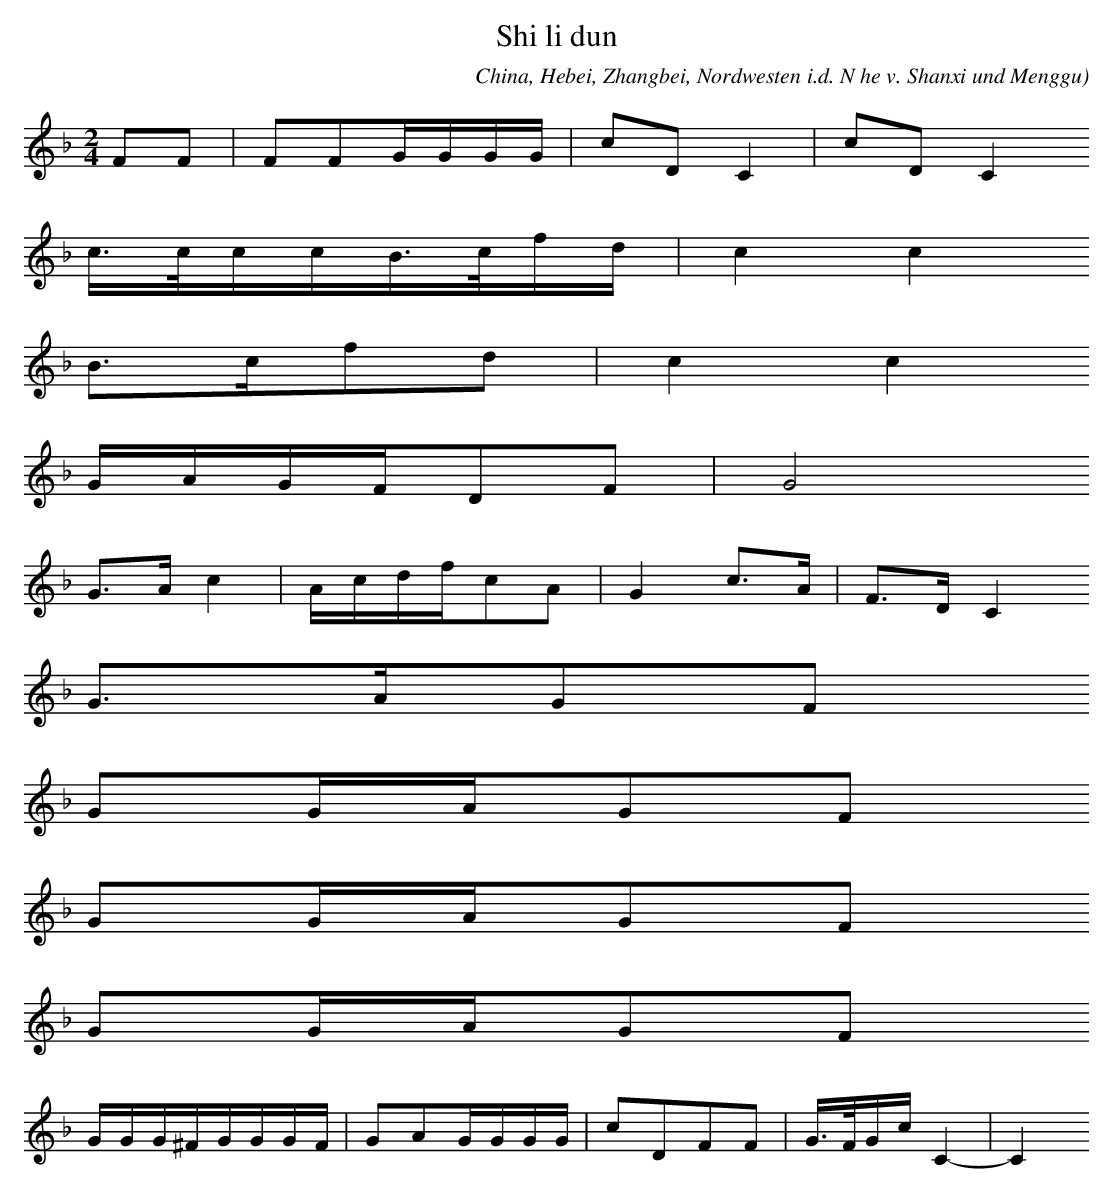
X:1
T: Shi li dun
O: China, Hebei, Zhangbei, Nordwesten i.d. Nhe v. Shanxi und Menggu)
M: 2/4
L: 1/32
K: F
F4F4 | F4F4G2G2G2G2 | c4D4C8 | c4D4C8
c3cc2c2B3cf2d2 | c8c8
B6c2f4d4 | c8c8
G2A2G2F2D4F4 | G16
G6A2c8 | A2c2d2f2c4A4 | G8c6A2 | F6D2C8
G6A2G4F4
G4G2A2G4F4
G4G2A2G4F4
G4G2A2G4F4
G2G2G2^F2G2G2G2F2 | G4A4G2G2G2G2 | c4D4F4F4 | G3FG2c2C8- | C8
